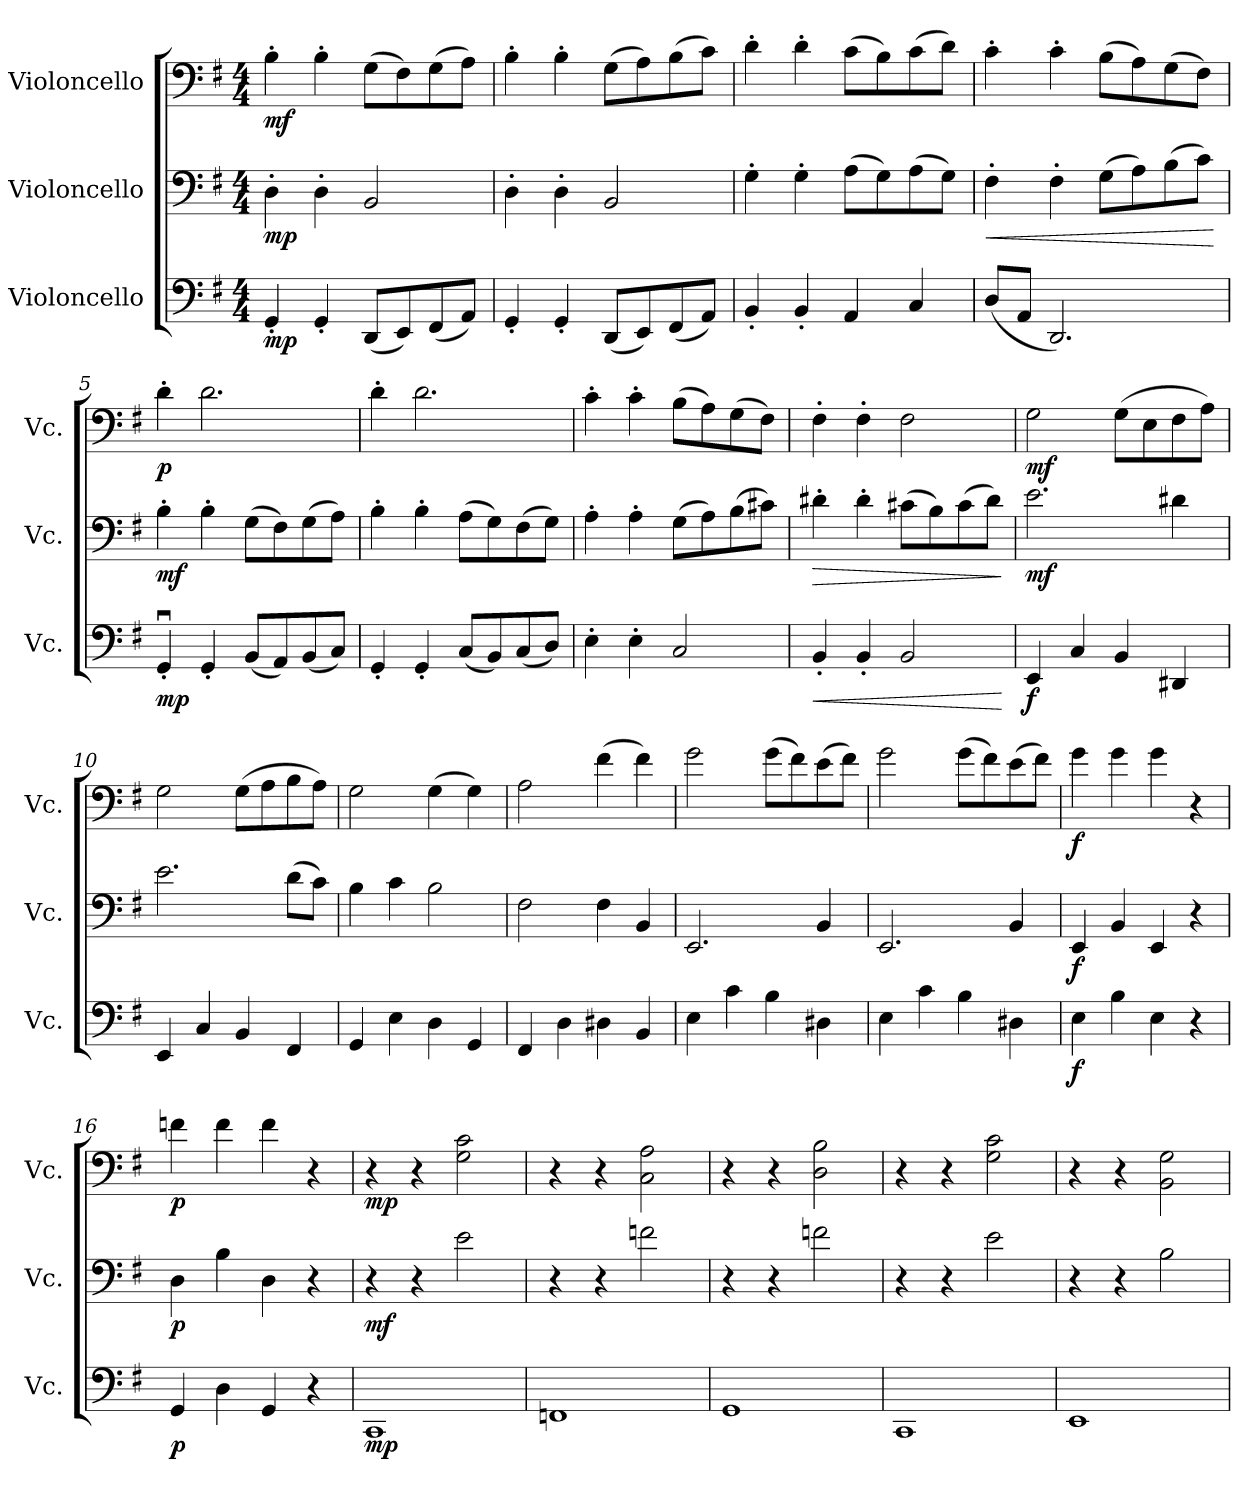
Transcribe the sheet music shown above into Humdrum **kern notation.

**kern	**dynam	**kern	**dynam	**kern	**dynam
*part3	*part3	*part2	*part2	*part1	*part1
*staff3	*staff3	*staff2	*staff2	*staff1	*staff1
*I"Violoncello	*	*I"Violoncello	*	*I"Violoncello	*
*I'Vc.	*	*I'Vc.	*	*I'Vc.	*
*clefF4	*	*clefF4	*	*clefF4	*
*k[f#]	*	*k[f#]	*	*k[f#]	*
*M4/4	*	*M4/4	*	*M4/4	*
=1	=1	=1	=1	=1	=1
!	!LO:DY:b	!	!LO:DY:b	!	!LO:DY:b
4GG'/	mp	4D'\	mp	4B'\	mf
4GG'/	.	4D'\	.	4B'\	.
(8DD/L	.	2BB/	.	(8G\L	.
8EE/)	.	.	.	8F#\)	.
(8FF#/	.	.	.	(8G\	.
8AA/J)	.	.	.	8A\J)	.
=2	=2	=2	=2	=2	=2
4GG'/	.	4D'\	.	4B'\	.
4GG'/	.	4D'\	.	4B'\	.
(8DD/L	.	2BB/	.	(8G\L	.
8EE/)	.	.	.	8A\)	.
(8FF#/	.	.	.	(8B\	.
8AA/J)	.	.	.	8c\J)	.
=3	=3	=3	=3	=3	=3
4BB'/	.	4G'\	.	4d'\	.
4BB'/	.	4G'\	.	4d'\	.
4AA/	.	(8A\L	.	(8c\L	.
.	.	8G\)	.	8B\)	.
4C/	.	(8A\	.	(8c\	.
.	.	8G\J)	.	8d\J)	.
=4	=4	=4	=4	=4	=4
!	!	!	!LO:HP:b	!	!
(8D/L	.	4F#'\	<	4c'\	.
8AA/J	.	.	.	.	.
2.DD/)	.	4F#'\	.	4c'\	.
.	.	(8G\L	.	(8B\L	.
.	.	8A\)	.	8A\)	.
.	.	(8B\	.	(8G\	.
.	.	8c\J)	.	8F#\J)	.
.	.	.	[	.	.
!!LO:LB:g=z
=5	=5	=5	=5	=5	=5
!	!LO:DY:b	!	!LO:DY:b	!	!LO:DY:b
4GGu'/	mp	4B'\	mf	4d'\	p
4GG'/	.	4B'\	.	2.d\	.
(8BB/L	.	(8G\L	.	.	.
8AA/)	.	8F#\)	.	.	.
(8BB/	.	(8G\	.	.	.
8C/J)	.	8A\J)	.	.	.
=6	=6	=6	=6	=6	=6
4GG'/	.	4B'\	.	4d'\	.
4GG'/	.	4B'\	.	2.d\	.
(8C/L	.	(8A\L	.	.	.
8BB/)	.	8G\)	.	.	.
(8C/	.	(8F#\	.	.	.
8D/J)	.	8G\J)	.	.	.
=7	=7	=7	=7	=7	=7
4E'\	.	4A'\	.	4c'\	.
4E'\	.	4A'\	.	4c'\	.
2C/	.	(8G\L	.	(8B\L	.
.	.	8A\)	.	8A\)	.
.	.	(8B\	.	(8G\	.
.	.	8c#X\J)	.	8F#\J)	.
=8	=8	=8	=8	=8	=8
!	!LO:HP:b	!	!LO:HP:b	!	!
4BB'/	<	4d#X'\	>	4F#'\	.
4BB'/	.	4d#'\	.	4F#'\	.
2BB/	.	(8c#X\L	.	2F#\	.
.	.	8B\)	.	.	.
.	.	(8c#\	.	.	.
.	.	8d#\J)	.	.	.
.	[	.	]	.	.
!!LO:PB:g=z
=9	=9	=9	=9	=9	=9
!	!LO:DY:b	!	!LO:DY:b	!	!LO:DY:b
4EE/	f	2.e\	mf	2G\	mf
4C/	.	.	.	.	.
4BB/	.	.	.	(8G\L	.
.	.	.	.	8E\	.
4DD#X/	.	4d#X\	.	8F#\	.
.	.	.	.	8A\J)	.
=10	=10	=10	=10	=10	=10
4EE/	.	2.e\	.	2G\	.
4C/	.	.	.	.	.
4BB/	.	.	.	(8G\L	.
.	.	.	.	8A\	.
4FF#/	.	(8d\L	.	8B\	.
.	.	8c\J)	.	8A\J)	.
=11	=11	=11	=11	=11	=11
4GG/	.	4B\	.	2G\	.
4E\	.	4c\	.	.	.
4D\	.	2B\	.	(4G\	.
4GG/	.	.	.	4G\)	.
=12	=12	=12	=12	=12	=12
4FF#/	.	2F#\	.	2A\	.
4D\	.	.	.	.	.
4D#X\	.	4F#\	.	(4f#\	.
4BB/	.	4BB/	.	4f#\)	.
=13	=13	=13	=13	=13	=13
4E\	.	2.EE/	.	2g\	.
4c\	.	.	.	.	.
4B\	.	.	.	(8g\L	.
.	.	.	.	8f#\)	.
4D#X\	.	4BB/	.	(8e\	.
.	.	.	.	8f#\J)	.
!!LO:LB:g=z
=14	=14	=14	=14	=14	=14
4E\	.	2.EE/	.	2g\	.
4c\	.	.	.	.	.
4B\	.	.	.	(8g\L	.
.	.	.	.	8f#\)	.
4D#X\	.	4BB/	.	(8e\	.
.	.	.	.	8f#\J)	.
=15	=15	=15	=15	=15	=15
!	!LO:DY:b	!	!LO:DY:b	!	!LO:DY:b
4E\	f	4EE/	f	4g\	f
4B\	.	4BB/	.	4g\	.
4E\	.	4EE/	.	4g\	.
4r	.	4r	.	4r	.
=16	=16	=16	=16	=16	=16
!	!LO:DY:b	!	!LO:DY:b	!	!LO:DY:b
4GG/	p	4D\	p	4fn\	p
4D\	.	4B\	.	4f\	.
4GG/	.	4D\	.	4f\	.
4r	.	4r	.	4r	.
=17	=17	=17	=17	=17	=17
!	!LO:DY:b	!	!LO:DY:b	!	!LO:DY:b
1CC	mp	4r	mf	4r	mp
.	.	4r	.	4r	.
.	.	2e\	.	2G\ 2c\	.
=18	=18	=18	=18	=18	=18
1FFn	.	4r	.	4r	.
.	.	4r	.	4r	.
.	.	2fn\	.	2C\ 2A\	.
=19	=19	=19	=19	=19	=19
1GG	.	4r	.	4r	.
.	.	4r	.	4r	.
.	.	2fn\	.	2D\ 2B\	.
!!LO:LB:g=z
=20	=20	=20	=20	=20	=20
1CC	.	4r	.	4r	.
.	.	4r	.	4r	.
.	.	2e\	.	2G\ 2c\	.
=21	=21	=21	=21	=21	=21
1EE	.	4r	.	4r	.
.	.	4r	.	4r	.
.	.	2B\	.	2BB\ 2G\	.
=	=	=	=	=	=
*-	*-	*-	*-	*-	*-
